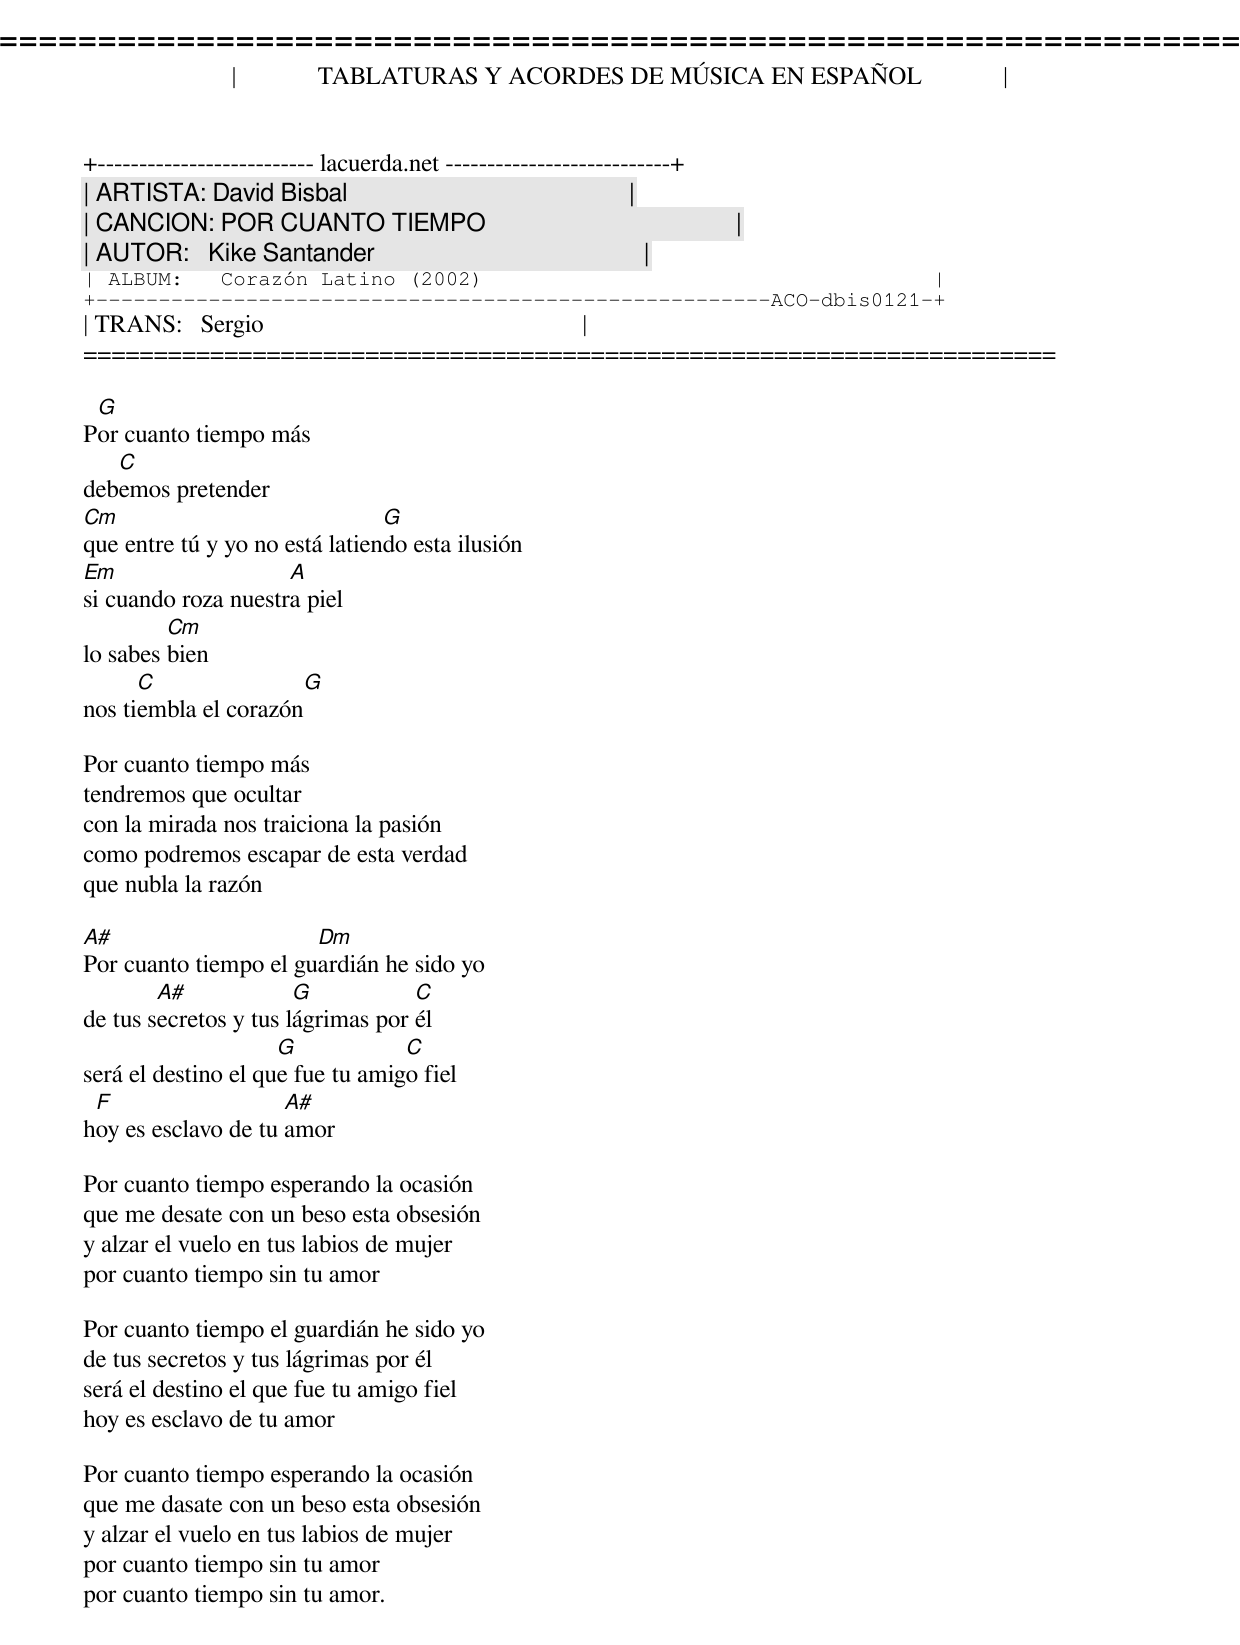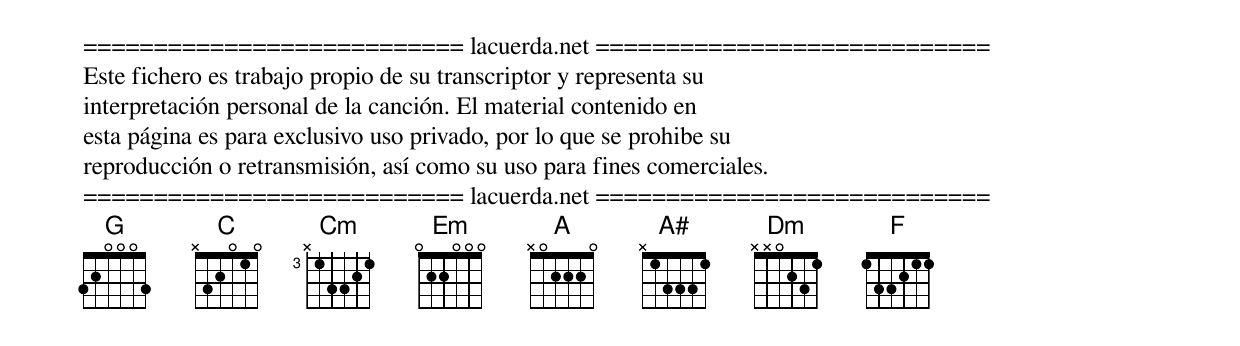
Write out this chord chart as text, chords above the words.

=====================================================================
|             TABLATURAS Y ACORDES DE MÚSICA EN ESPAÑOL             |
+-------------------------- lacuerda.net ---------------------------+
| ARTISTA: David Bisbal                                             |
| CANCION: POR CUANTO TIEMPO                                        |
| AUTOR:   Kike Santander                                           |
| ALBUM:   Corazón Latino (2002)                                    |
+------------------------------------------------------ACO-dbis0121-+
| TRANS:   Sergio                                                   |
=====================================================================

 G
Por cuanto tiempo más
   C
debemos pretender
Cm                              G
que entre tú y yo no está latiendo esta ilusión
Em                   A
si cuando roza nuestra piel
         Cm
lo sabes bien
      C                G
nos tiembla el corazón

Por cuanto tiempo más
tendremos que ocultar
con la mirada nos traiciona la pasión
como podremos escapar de esta verdad
que nubla la razón

A#                     Dm
Por cuanto tiempo el guardián he sido yo
        A#             G           C
de tus secretos y tus lágrimas por él
                     G            C
será el destino el que fue tu amigo fiel
 F                   A#
hoy es esclavo de tu amor

Por cuanto tiempo esperando la ocasión
que me desate con un beso esta obsesión
y alzar el vuelo en tus labios de mujer
por cuanto tiempo sin tu amor

Por cuanto tiempo el guardián he sido yo
de tus secretos y tus lágrimas por él
será el destino el que fue tu amigo fiel
hoy es esclavo de tu amor

Por cuanto tiempo esperando la ocasión
que me dasate con un beso esta obsesión
y alzar el vuelo en tus labios de mujer
por cuanto tiempo sin tu amor
por cuanto tiempo sin tu amor.


=========================== lacuerda.net ============================
Este fichero es trabajo propio de su transcriptor y representa su
interpretación personal de la canción. El material contenido en
esta página es para exclusivo uso privado, por lo que se prohibe su
reproducción o retransmisión, así como su uso para fines comerciales.
=========================== lacuerda.net ============================
